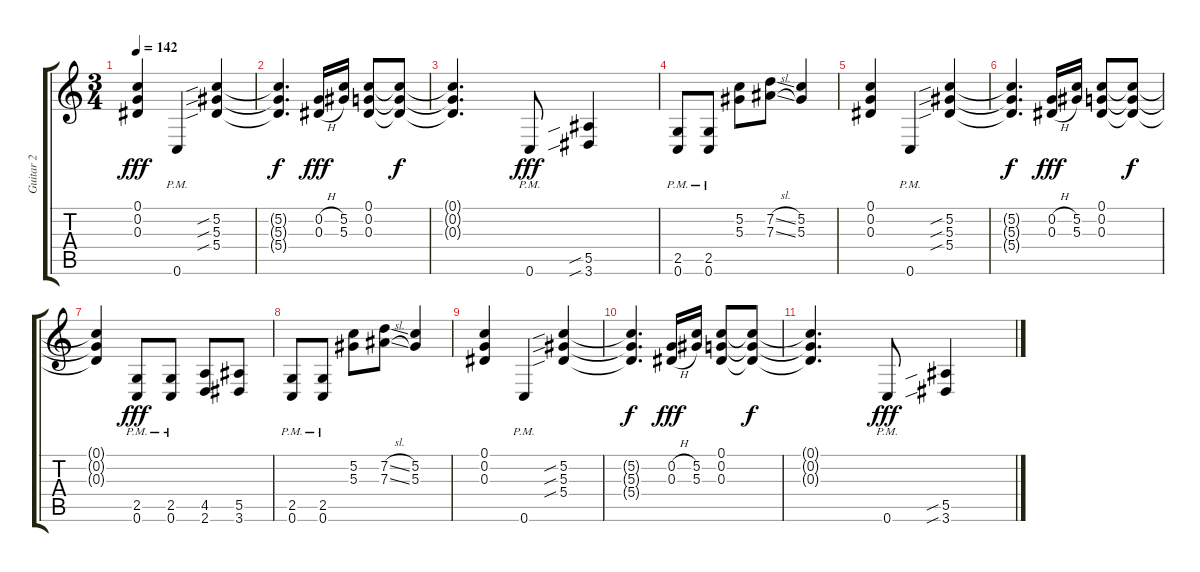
\track ("Guitar 2" "Guitar 2") {instrument distortionguitar}
\staff {score tabs}
\tuning (C4 G3 Eb3 Bb2 F2 C2) {hide}
\ts (3 4)
\tempo 142
\clef g2
\ks c
(0.1 0.2 0.3).4{dy fff} 0.6{pm}.4 (5.2{sib} 5.3{sib} 5.4{sib}).4 |
(5.2{t} 5.3{t} 5.4{t}).4{d dy f} (0.2{h} 0.3{h}).16{dy fff} (5.2 5.3).16 (0.1 0.2 0.3).8 (0.1{t} 0.2{t} 0.3{t}).8{dy f} |
(0.1{t} 0.2{t} 0.3{t}).4{d} 0.6{pm}.8{dy fff} (5.5{sib} 3.6{sib}).4 |
(2.5{pm} 0.6{pm}).8 (2.5{pm} 0.6{pm}).8 (5.2 5.3).8 (7.2{sl} 7.3{sl}).8 (5.2 5.3).4 |
(0.1 0.2 0.3).4 0.6{pm}.4 (5.2{sib} 5.3{sib} 5.4{sib}).4 |
(5.2{t} 5.3{t} 5.4{t}).4{d dy f} (0.2{h} 0.3{h}).16{dy fff} (5.2 5.3).16 (0.1 0.2 0.3).8 (0.1{t} 0.2{t} 0.3{t}).8{dy f} |
(0.1{t} 0.2{t} 0.3{t}).4 (2.5{pm} 0.6{pm}).8{dy fff} (2.5{pm} 0.6{pm}).8 (4.5 2.6).8 (5.5 3.6).8 |
(2.5{pm} 0.6{pm}).8 (2.5{pm} 0.6{pm}).8 (5.2 5.3).8 (7.2{sl} 7.3{sl}).8 (5.2 5.3).4 |
(0.1 0.2 0.3).4 0.6{pm}.4 (5.2{sib} 5.3{sib} 5.4{sib}).4 |
(5.2{t} 5.3{t} 5.4{t}).4{d dy f} (0.2{h} 0.3{h}).16{dy fff} (5.2 5.3).16 (0.1 0.2 0.3).8 (0.1{t} 0.2{t} 0.3{t}).8{dy f} |
(0.1{t} 0.2{t} 0.3{t}).4{d} 0.6{pm}.8{dy fff} (5.5{sib} 3.6{sib}).4
